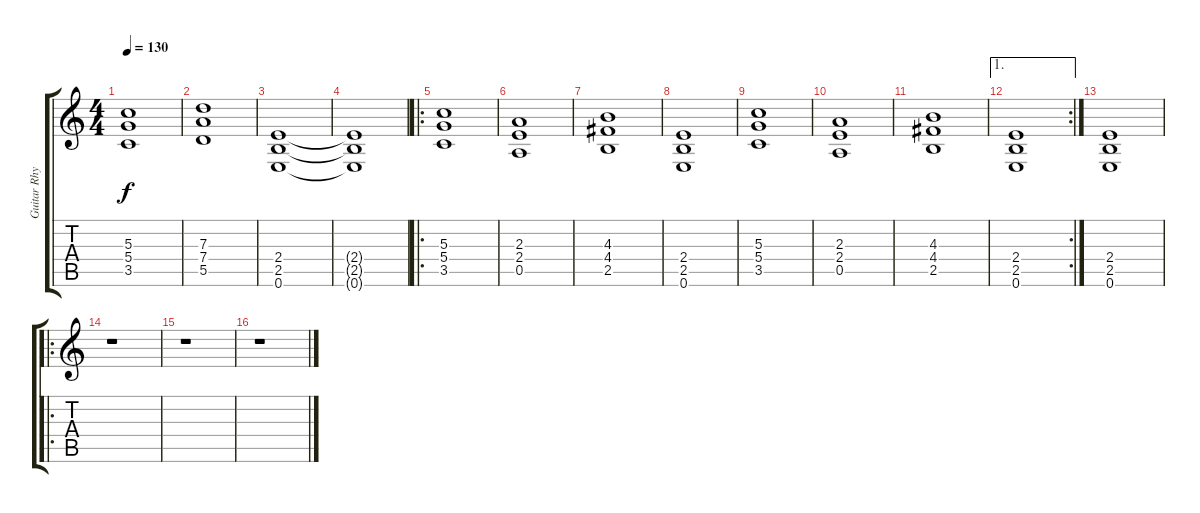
\track ("Guitar Rhythm" "Guitar Rhy") {instrument distortionguitar}
\staff {score tabs}
\tuning (E4 B3 G3 D3 A2 E2) {hide}
\ts (4 4)
\tempo 130
\clef g2
\ks c
(5.3 5.4 3.5).1{dy f} |
(7.3 7.4 5.5).1 |
(2.4 2.5 0.6).1 |
(2.4{t} 2.5{t} 0.6{t}).1 |
\ro
(5.3 5.4 3.5).1 |
(2.3 2.4 0.5).1 |
(4.3 4.4 2.5).1 |
(2.4 2.5 0.6).1 |
(5.3 5.4 3.5).1 |
(2.3 2.4 0.5).1 |
(4.3 4.4 2.5).1 |
\ae 1
\rc 2
(2.4 2.5 0.6).1 |
(2.4 2.5 0.6).1 |
\ro
r.1 |
r.1 |
r.1
